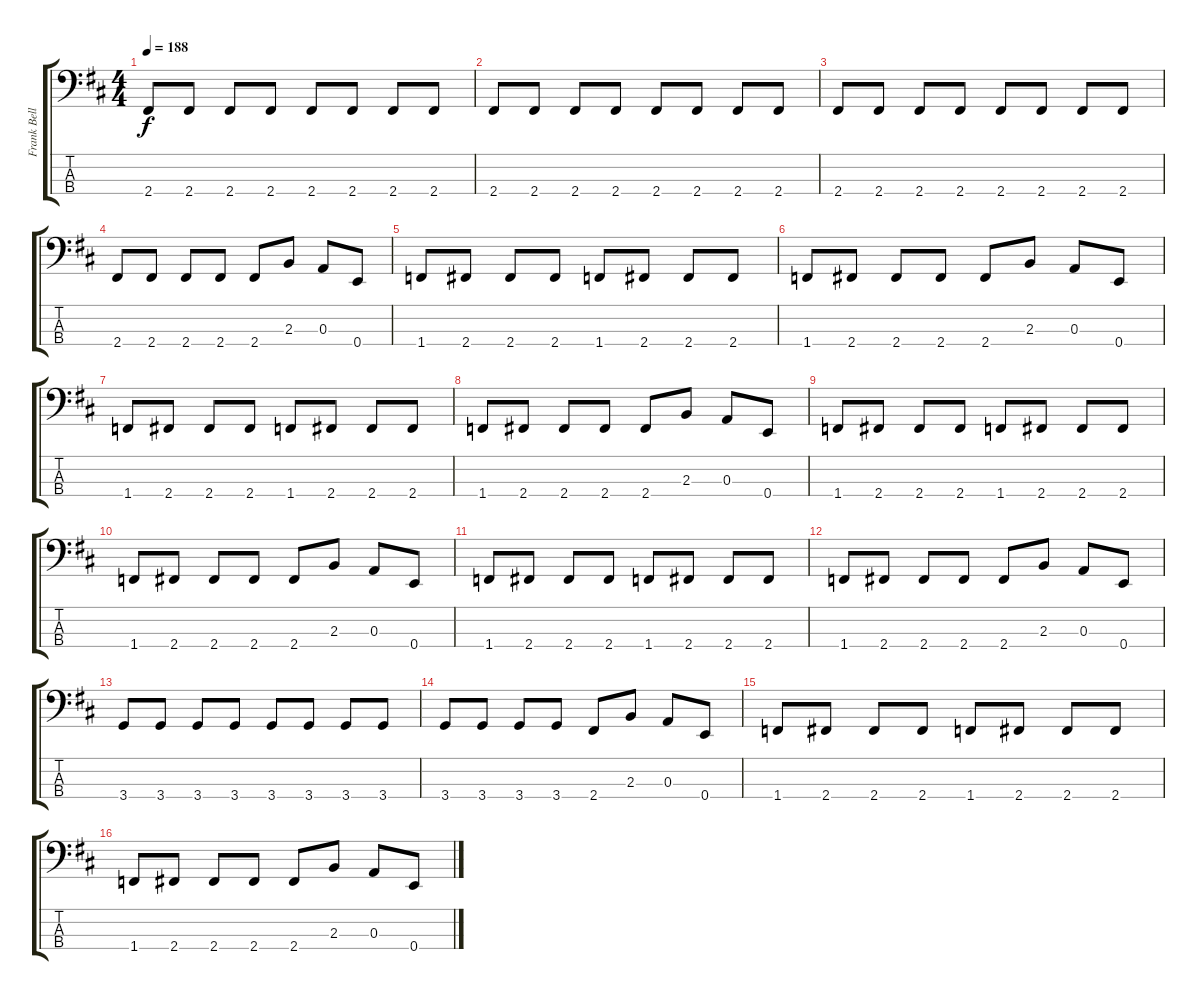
\track ("Frank Bello" "Frank Bell") {instrument electricbassfinger}
\staff {score tabs}
\tuning (G2 D2 A1 E1) {hide}
\ts (4 4)
\tempo 188
\clef f4
\ks d
2.4.8{dy f} 2.4.8 2.4.8 2.4.8 2.4.8 2.4.8 2.4.8 2.4.8 |
2.4.8 2.4.8 2.4.8 2.4.8 2.4.8 2.4.8 2.4.8 2.4.8 |
2.4.8 2.4.8 2.4.8 2.4.8 2.4.8 2.4.8 2.4.8 2.4.8 |
2.4.8 2.4.8 2.4.8 2.4.8 2.4.8 2.3.8 0.3.8 0.4.8 |
1.4.8 2.4.8 2.4.8 2.4.8 1.4.8 2.4.8 2.4.8 2.4.8 |
1.4.8 2.4.8 2.4.8 2.4.8 2.4.8 2.3.8 0.3.8 0.4.8 |
1.4.8 2.4.8 2.4.8 2.4.8 1.4.8 2.4.8 2.4.8 2.4.8 |
1.4.8 2.4.8 2.4.8 2.4.8 2.4.8 2.3.8 0.3.8 0.4.8 |
1.4.8 2.4.8 2.4.8 2.4.8 1.4.8 2.4.8 2.4.8 2.4.8 |
1.4.8 2.4.8 2.4.8 2.4.8 2.4.8 2.3.8 0.3.8 0.4.8 |
1.4.8 2.4.8 2.4.8 2.4.8 1.4.8 2.4.8 2.4.8 2.4.8 |
1.4.8 2.4.8 2.4.8 2.4.8 2.4.8 2.3.8 0.3.8 0.4.8 |
3.4.8 3.4.8 3.4.8 3.4.8 3.4.8 3.4.8 3.4.8 3.4.8 |
3.4.8 3.4.8 3.4.8 3.4.8 2.4.8 2.3.8 0.3.8 0.4.8 |
1.4.8 2.4.8 2.4.8 2.4.8 1.4.8 2.4.8 2.4.8 2.4.8 |
1.4.8 2.4.8 2.4.8 2.4.8 2.4.8 2.3.8 0.3.8 0.4.8
